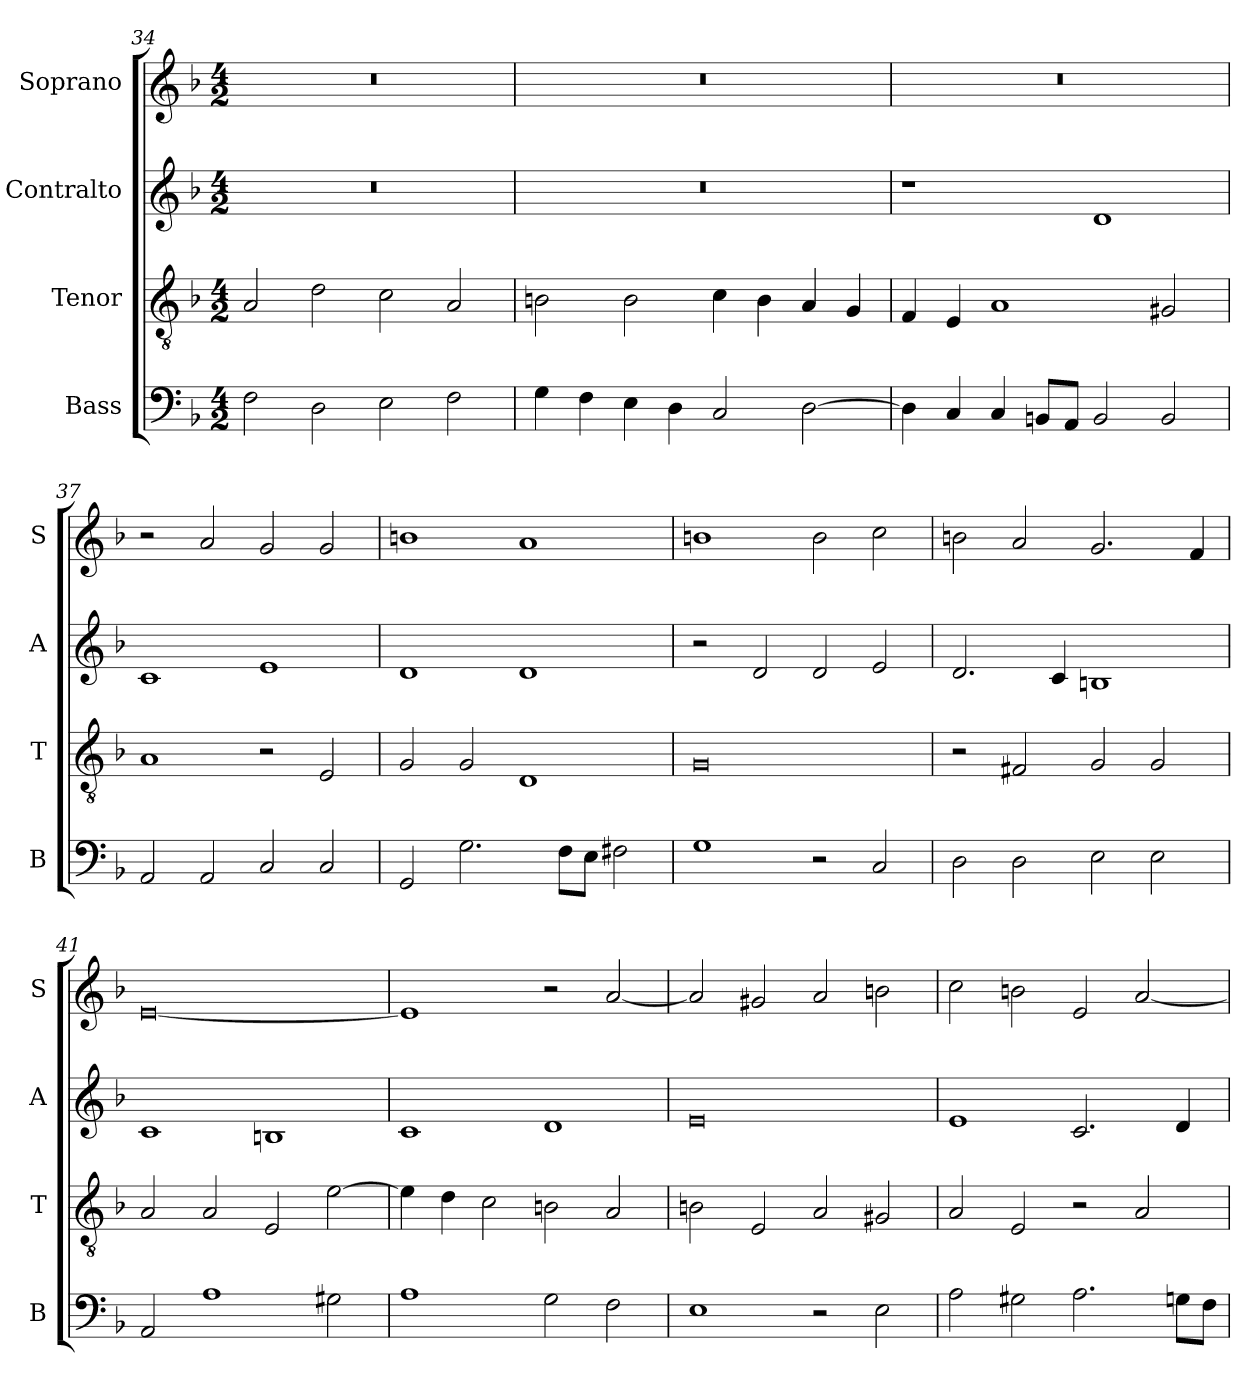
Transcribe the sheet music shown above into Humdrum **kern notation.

**kern	**kern	**kern	**kern
*part4	*part3	*part2	*part1
*staff4	*staff3	*staff2	*staff1
*I"Bass	*I"Tenor	*I"Contralto	*I"Soprano
*I'B	*I'T	*I'A	*I'S
*clefF4	*clefGv2	*clefG2	*clefG2
*k[b-]	*k[b-]	*k[b-]	*k[b-]
*M4/2	*M4/2	*M4/2	*M4/2
=34	=34	=34	=34
2F	2A	0r	0r
2D	2d	.	.
2E	2c	.	.
2F	2A	.	.
=35	=35	=35	=35
4G	2Bn	0r	0r
4F	.	.	.
4E	2B	.	.
4D	.	.	.
2C	4c	.	.
.	4B	.	.
[2D	4A	.	.
.	4G	.	.
=36	=36	=36	=36
4D]	4F	1r	0r
4C	4E	.	.
4C	1A	.	.
8BBn/L	.	.	.
8AA/J	.	.	.
2BB	.	1d	.
2BB	2G#X	.	.
=37	=37	=37	=37
2AA	1A	1c	2r
2AA	.	.	2a
2C	2r	1e	2g
2C	2E	.	2g
=38	=38	=38	=38
2GG	2G	1d	1bn
2.G	2G	.	.
.	1D	1d	1a
8F\L	.	.	.
8E\J	.	.	.
2F#X	.	.	.
=39	=39	=39	=39
1G	0G	2r	1bn
.	.	2d	.
2r	.	2d	2b
2C	.	2e	2cc
=40	=40	=40	=40
2D	2r	2.d	2bn
2D	2F#X	.	2a
.	.	4c	.
2E	2G	1Bn	2.g
2E	2G	.	.
.	.	.	4f
=41	=41	=41	=41
2AA	2A	1c	[0e
1A	2A	.	.
.	2E	1Bn	.
2G#X	[2e	.	.
=42	=42	=42	=42
1A	4e]	1c	1e]
.	4d	.	.
.	2c	.	.
2G	2Bn	1d	2r
2F	2A	.	[2a
=43	=43	=43	=43
1E	2Bn	0e	2a]
.	2E	.	2g#X
2r	2A	.	2a
2E	2G#X	.	2bn
=44	=44	=44	=44
2A	2A	1e	2cc
2G#X	2E	.	2bn
2.A	2r	2.c	2e
.	2A	.	[2a
8Gn\L	.	4d	.
8F\J	.	.	.
=	=	=	=
*-	*-	*-	*-
